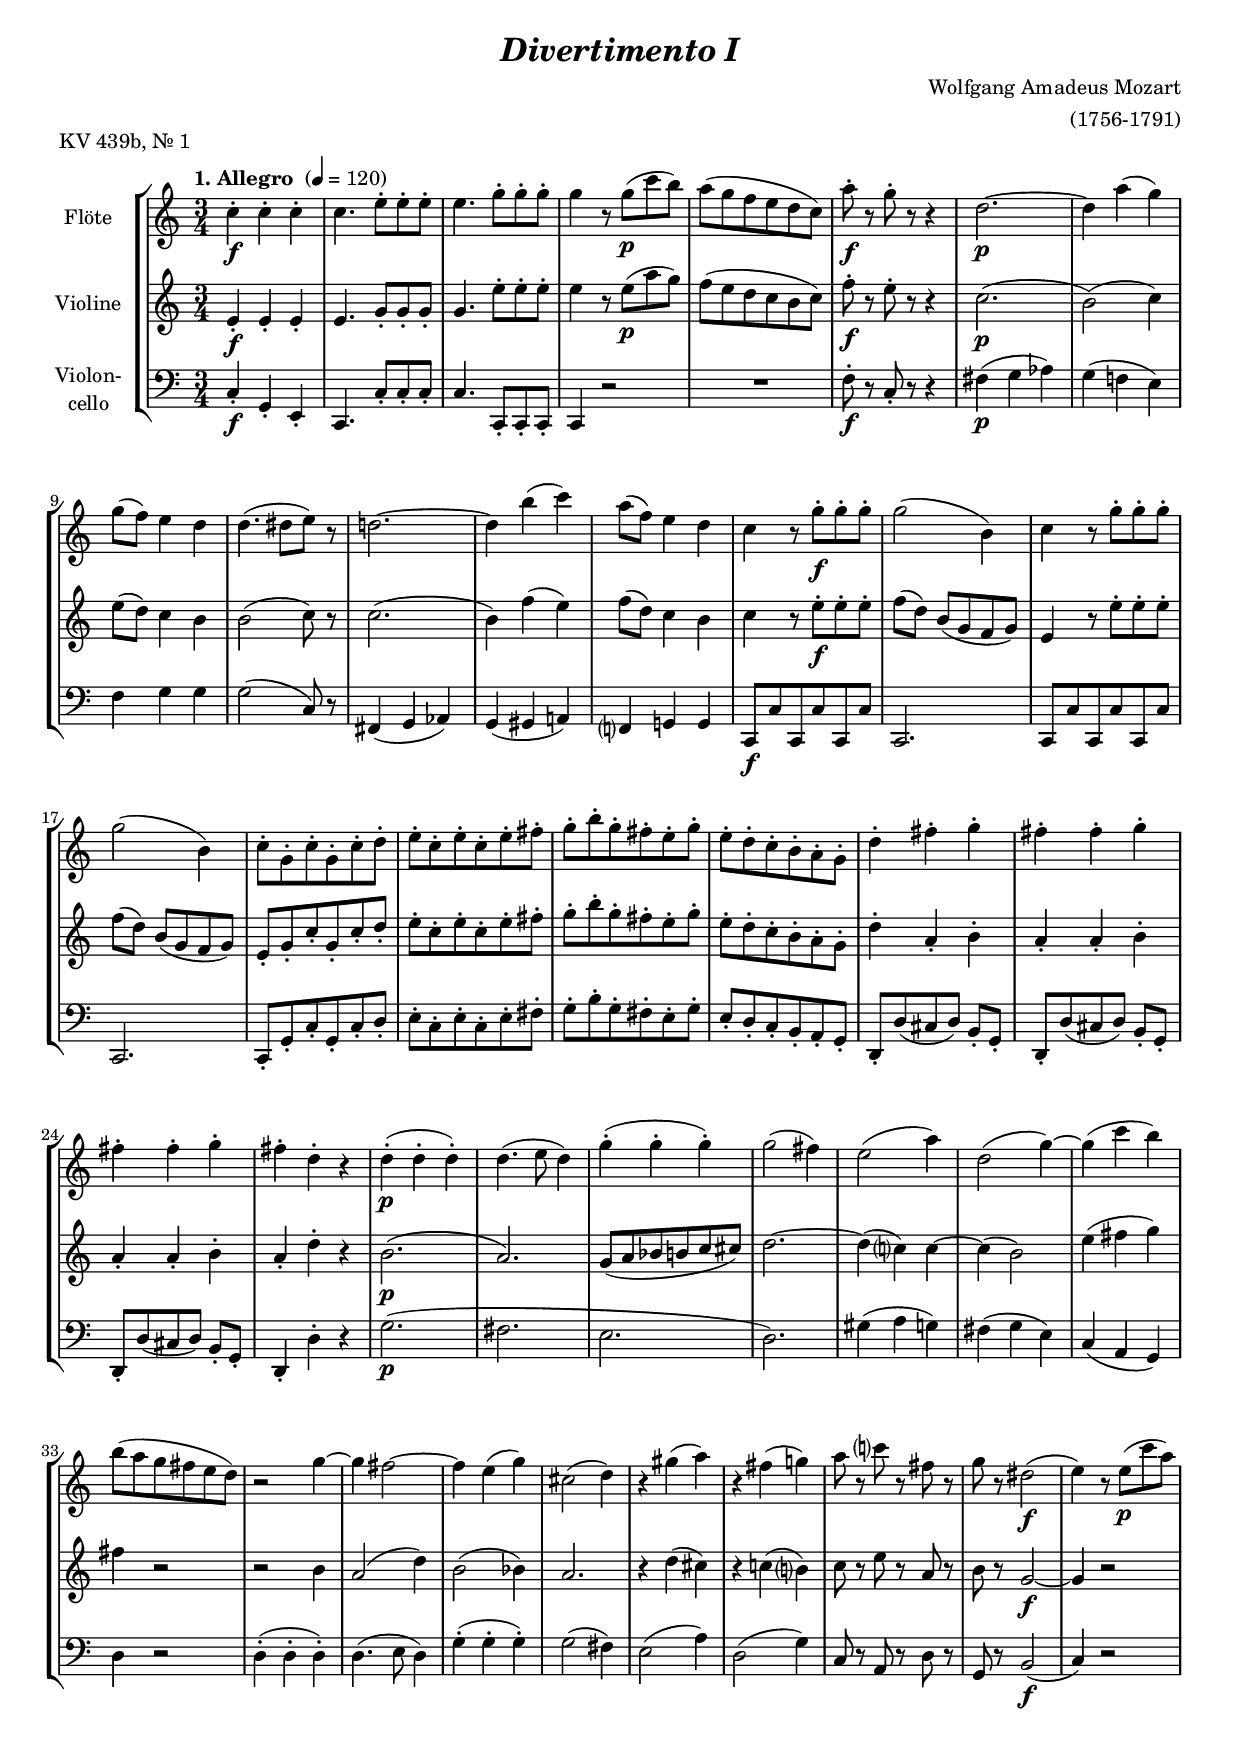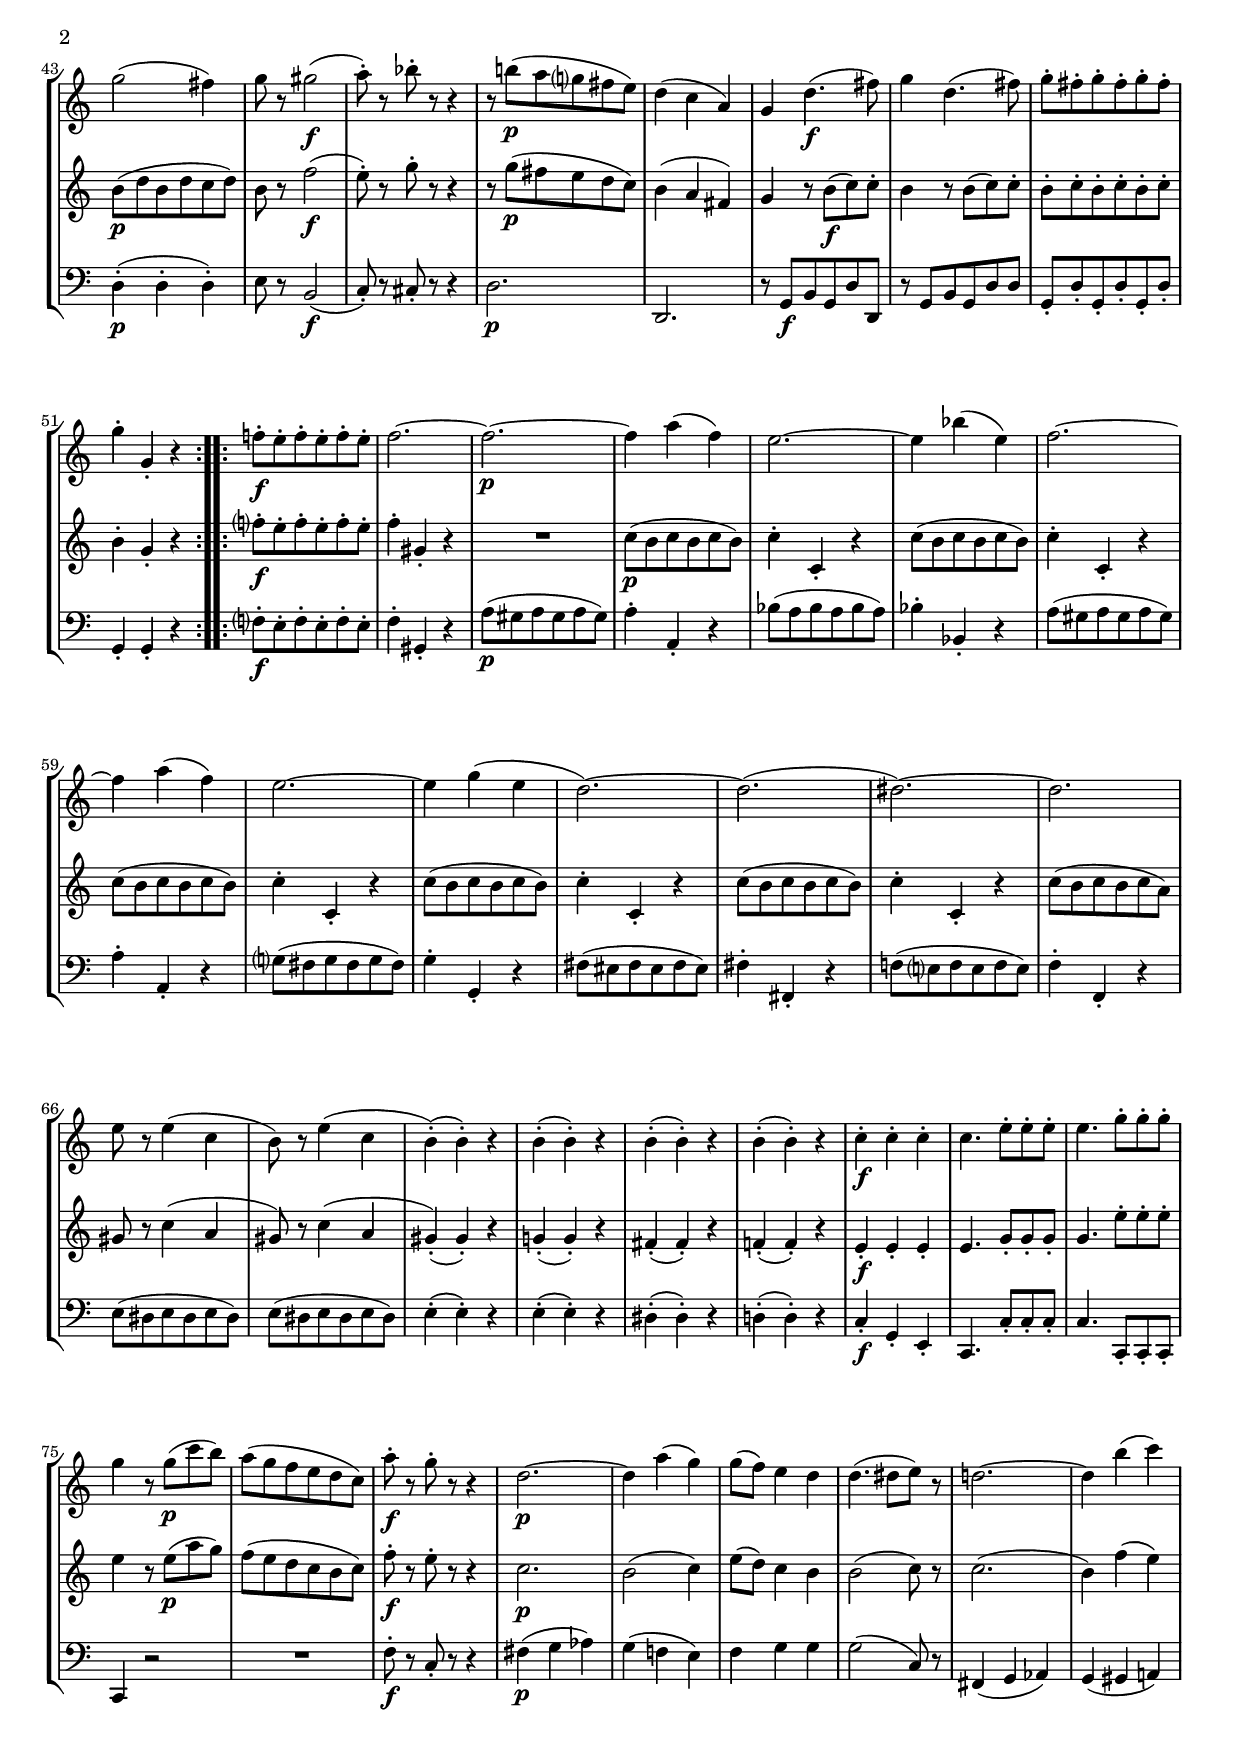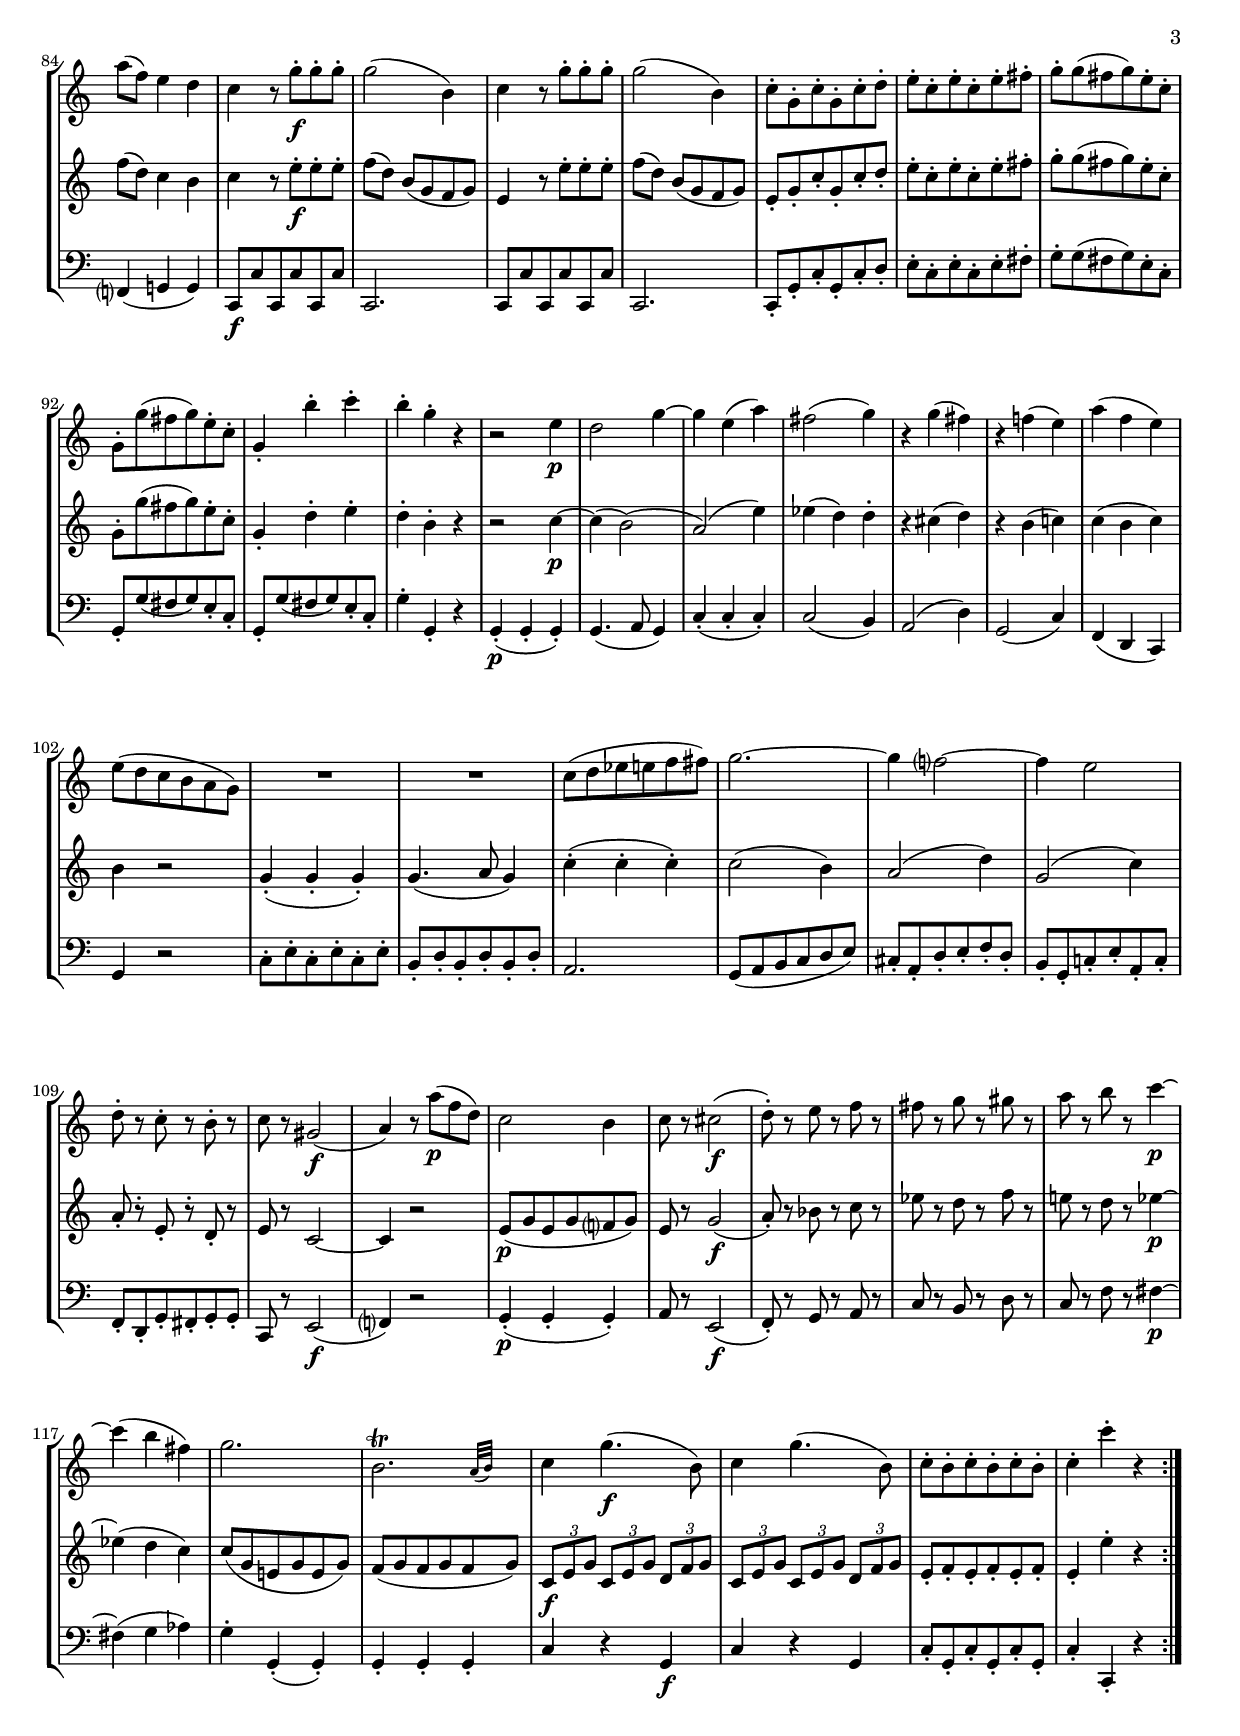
\version "2.18.2"
\include "deutsch.ly"
  
#(set-global-staff-size 17.75)

\header {
  title     = \markup \bold \italic "Divertimento I"
  composer  = "Wolfgang Amadeus Mozart"
  arranger  = "(1756-1791)"
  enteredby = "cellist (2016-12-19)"
  piece     = "KV 439b, Nr. 1"
}

voiceconsts = {
  \key c \major
  \clef "treble"
  \numericTimeSignature
  \compressFullBarRests
  % Set default beaming for all staves
%  \set Timing.beamExceptions = #'()
%  \set Timing.baseMoment     = #(ly:make-moment 1 4)
%  \set Timing.beatStructure  = #'(1 1 1)
}

mifl = "flute"
mist = "string ensemble 1"
%minstr = "accordion"
miba = "cello"
%milo = "drawbar organ"
milo = "harpsichord"

introa = { \tempo "1. Allegro " 4=120 \time 3/4 }

va = \relative c'' {
  \voiceconsts

  \introa
  \repeat volta 2 {
    c4-.\f c-. c-.
    c4. e8-. e-. e-.
    e4. g8-. g-. g-.
    g4 r8 g(\p c h)
    a( g f e d c)
    a'-.\f r g-. r r4

    d2.~\p
    d4 a'( g)
    g8( f) e4 d
    d4.( dis8 e) r
    d!2.~
    d4 h'( c)
    a8( f) e4 d

    c r8 g'-.\f g-. g-.
    g2( h,4)
    c r8 g'-. g-. g-.
    g2( h,4)
    c8-. g-. c-. g-. c-. d-.
    e-. c-. e-. c-. e-. fis-.

    g-. h-. g-. fis-. e-. g-.
    e-. d-. c-. h-. a-. g-.
    d'4-. fis-. g-.
    fis-. fis-. g-.
    fis-. fis-. g-.
    fis-. d-. r

    d(-.\p d-. d)-.
    d4.( e8 d4)
    g(-. g-. g)-.
    g2( fis4)
    e2( a4)
    d,2( g4)~
    g( c h)

    h8( a g fis e d)
    r2 g4~
    g fis2~
    fis4 e( g)
    cis,2( d4)
    r gis( a)
    r fis( g!)

    a8 r c? r fis, r
    g r dis2(\f
    e4) r8 e(\p c' a)
    g2( fis4)
    g8 r gis2(\f
    a8)-. r b-. r r4

    r8 h!(\p a g? fis e)
    d4( c a)
    g d'4.(\f fis8)
    g4 d4.( fis8)
    g-. fis-. g-. fis-. g-. fis-.
    g4-. g,-. r
  }

  \repeat volta 2 {
    f'!8-.\f e-. f-. e-. f-. e-.
    f2.~
    f~\p
    f4 a( f)
    e2.~
    e4 b'( e,)
    f2.~
    f4 a( f)

    e2.~
    e4 g( e
    d2.)~
    d(
    dis)~
    dis
    e8 r e4( c
    h8) r e4( c

    h)(-. h)-. r
    h(-. h)-. r
    h(-. h)-. r
    h(-. h)-. r
    c-.\f c-. c-.
    c4. e8-. e-. e-.
    e4. g8-. g-. g-.

    g4 r8 g(\p c h)
    a( g f e d c)
    a'-.\f r g-. r r4
    d2.~\p
    d4 a'( g)
    g8( f) e4 d

    d4.( dis8 e) r
    d!2.~
    d4 h'( c)
    a8( f) e4 d
    c r8 g'-.\f g-. g-.
    g2( h,4)
    c r8 g'-. g-. g-.

    g2( h,4)
    c8-. g-. c-. g-. c-. d-.
    e-. c-. e-. c-. e-. fis-.
    g-. g( fis g) e-. c-.
    g-. g'( fis g) e-. c-.
    g4-. h'-. c-.

    h-. g-. r
    r2 e4\p
    d2 g4~
    g e( a)
    fis2( g4)
    r g( fis)
    r f!( e)

    a( f e)
    e8( d c h a g)
    R2.*2
    c8( d es e f fis)
    g2.~
    g4 f?2~
    f4 e2

    d8-. r c-. r h-. r
    c r gis2(\f
    a4) r8 a'(\p f d)
    c2 h4
    c8 r cis2(\f
    d8)-. r e r f r

    fis r g r gis r
    a r h r c4~\p
    c( h fis)
    g2.
    \afterGrace h,\trill { a32([ h]) }

    c4 g'4.(\f h,8)
    c4 g'4.( h,8)
    c-. h-. c-. h-. c-. h-.
    c4-. c'-. r
  }
}

vb = \relative c' {
  \voiceconsts

  \introa
  \repeat volta 2 {
    e4-.\f e-. e-.
    e4. g8-. g-. g-.
    g4. e'8-. e-. e-.
    e4 r8 e(\p a g)
    f( e d c h c)
    f-.\f r e-. r r4

    c2.(\p
    h2)( c4)
    e8( d) c4 h
    h2( c8) r
    c2.(
    h4) f'( e)
    f8( d) c4 h

    c r8 e-.\f e-. e-.
    f( d) h[( g f g)]
    e4 r8 e'-. e-. e-.
    f( d) h[( g f g)]
    e-. g-. c-. g-. c-. d-.

    e-. c-. e-. c-. e-. fis-.
    g-. h-. g-. fis-. e-. g-.
    e-. d-. c-. h-. a-. g-.
    d'4-. a-. h-.
    a-. a-. h-.
    a-. a-. h-.

    a-. d-. r
    h2.(\p
    a)
    g8( a b h c cis)
    d2.~
    d4( c?) c~
    c( h2)
    e4( fis g)

    fis r2
    r h,4
    a2( d4)
    h2( b4)
    a2.
    r4 d( cis)
    r c!( h?)

    c8 r e r a, r
    h r g2~\f
    g4 r2
    h8(\p d h d c d)
    h r f'2(\f
    e8)-. r g-. r r4

    r8 g(\p fis e d c)
    h4( a fis)
    g r8 h(\f c) c-.
    h4 r8 h( c) c-.
    h-. c-. h-. c-. h-. c-.
    h4-. g-. r
  }

  \repeat volta 2 {
    f'?8-.\f e-. f-. e-. f-. e-.
    f4-. gis,-. r
    R2.
    c8(\p h c h c h)
    c4-. c,-. r
    c'8( h c h c h)

    c4-. c,-. r
    c'8( h c h c h)
    c4-. c,-. r
    c'8( h c h c h)
    c4-. c,-. r
    c'8( h c h c h)
    
    c4-. c,-. r
    c'8( h c h c a)
    gis r c4( a
    gis8) r c4( a
    gis)(-. gis)-. r
    g!(-. g)-. r
    fis(-. fis)-. r

    f!(-. f)-. r
    e-.\f e-. e-.
    e4. g8-. g-. g-.
    g4. e'8-. e-. e-.
    e4 r8 e(\p a g)
    f( e d c h c)

    f-.\f r e-. r r4
    c2.\p
    h2( c4)
    e8( d) c4 h
    h2( c8) r
    c2.(
    h4) f'( e)

    f8( d) c4 h
    c r8 e-.\f e-. e-.
    f( d) h[( g f g)]
    e4 r8 e'-. e-. e-.
    f( d) h[( g f g)]

    e-. g-. c-. g-. c-. d-.
    e-. c-. e-. c-. e-. fis-.
    g-. g( fis g) e-. c-.
    g-. g'( fis g) e-. c-.
    g4-. d'-. e-.
    d-. h-. r

    r2 c4~\p
    c( h2)(
    a)( e'4)
    es( d) d-.
    r cis( d)
    r h( c!)
    c( h c)

    h r2
    g4(-. g-. g)-.
    g4.( a8 g4)
    c(-. c-. c)-.
    c2( h4)
    a2( d4)
    g,2( c4)

    a8-. r-. e-. r-. d-. r
    e r c2~
    c4 r2
    e8(\p g e g f? g)
    e r g2(\f
    a8)-. r b r c r

    es r d r f r
    e! r d r es4~\p
    es( d c)
    c8( g e! g e g)
    f( g f g f g)

    \times 2/3 { c,\f e g } \times 2/3 { c, e g } \times 2/3 { d f g }
    \times 2/3 { c, e g } \times 2/3 { c, e g } \times 2/3 { d f g }
    e-. f-. e-. f-. e-. f-.
    e4-. e'-. r
  }
}

vc = \relative c'' {
  \voiceconsts
  \clef "bass"
  
  \introa
  \repeat volta 2 {
    c4-.\f g-. e-.
    c4. c'8-. c-. c-.
    c4. c,8-. c-. c-.
    c4 r2
    R2.
    f'8-.\f r c-. r r4

    fis4(\p g as)
    g( f! e)
    f g g
    g2( c,8) r
    fis,4( g as)
    g( gis a!)
    f? g! g

    c,8\f c' c, c' c, c'
    c,2.
    c8 c' c, c' c, c'
    c,2.
    c8-. g'-. c-. g-. c-. d-.
    e-. c-. e-. c-. e-. fis-.

    g-. h-. g-. fis-. e-. g-.
    e-. d-. c-. h-. a-. g-.
    d-. d'( cis d) h[-. g]-.
    d-. d'( cis d) h[-. g]-.
    d-. d'( cis d) h[-. g]-.
    d4-. d'-. r

    g2.(\p
    fis
    e
    d)
    gis4( a g)
    fis( g e)
    c( a g)

    d' r2
    d4(-. d-. d)-.
    d4.( e8 d4)
    g(-. g-. g)-.
    g2( fis4)
    e2( a4)
    d,2( g4)

    c,8 r a r d r
    g, r h2(\f
    c4) r2
    d4(-.\p d-. d)-.
    e8 r h2(\f
    c8)-. r cis-. r r4

    d2.\p
    d,
    r8 g\f h g d' d,
    r g h g d' d
    g,-. d'-. g,-. d'-. g,-. d'-.
    g,4-. g-. r
  }

  \repeat volta 2 {
    f'?8-.\f e-. f-. e-. f-. e-.
    f4-. gis,-. r
    a'8(\p gis a gis a gis)
    a4-. a,-. r
    b'8( a b a b a)
    b4-. b,-. r
    a'8( gis a gis a gis)
    a4-. a,-. r

    g'?8( fis g fis g fis)
    g4-. g,-. r
    fis'8( eis fis eis fis eis)
    fis4-. fis,-. r
    f'!8( e? f e f e)
    f4-. f,-. r
    e'8( dis e dis e dis)
    e( dis e dis e dis)

    e4(-. e)-. r
    e(-. e)-. r
    dis(-. dis)-. r
    d!(-. d)-. r
    c-.\f g-. e-.
    c4. c'8-. c-. c-.
    c4. c,8-. c-. c-.

    c4 r2
    R2.
    f'8-.\f r c-. r r4
    fis(\p g as)
    g( f! e)
    f g g

    g2( c,8) r
    fis,4( g as)
    g( gis a!)
    f?( g! g)
    c,8\f c' c, c' c, c'
    c,2.
    c8 c' c, c' c, c'
    
    c,2.
    c8-. g'-. c-. g-. c-. d-.
    e-. c-. e-. c-. e-. fis-.
    g-. g( fis g) e-. c-.
    g-. g'( fis g) e-. c-.
    g-. g'( fis g) e-. c-.

    g'4-. g,-. r
    g(-.\p g-. g)-.
    g4.( a8 g4)
    c(-. c-. c)-.
    c2( h4)
    a2( d4)
    g,2( c4)

    f,( d c)
    g' r2
    c8-. e-. c-. e-. c-. e-.
    h-. d-. h-. d-. h-. d-.
    a2.
    g8( a h c d e)
    cis-. a-. d-. e-. f-. d-.
    h-. g-. c!-. e-. a,-. c-.

    f,-. d-. g-. fis-. g-. g-.
    c, r e2(\f
    f?4) r2
    g4(-.\p g-. g)-.
    a8 r e2(\f
    f8)-. r g r a r

    c r h r d r
    c r f r fis4~\p
    fis( g as)
    g-. g,(-. g)-.
    g-. g-. g-.
    c r g\f
    c r g
    c8-. g-. c-. g-. c-. g-.
    c4-. c,-. r
  }
}


music = \new StaffGroup <<
      \new Staff {
	\set Staff.midiInstrument = \mifl
	\set Staff.instrumentName = \markup \center-column { "Flöte" }
	\transpose c c { \va }
      }

      \new Staff {
	\set Staff.midiInstrument = \mist
	\set Staff.instrumentName = \markup \center-column { "Violine" }
	\transpose c c { \vb }
      }

      \new Staff {
	\set Staff.midiInstrument = \miba
	\set Staff.instrumentName = \markup \center-column { "Violon-" "cello" }
	\transpose c c,, { \vc }
      }
>>

\book {
  \score {
    \music
    \layout {}
  }

  \score {
    \unfoldRepeats \music

    \midi {
      \context {
        \Score
      }
    }
  }
}
